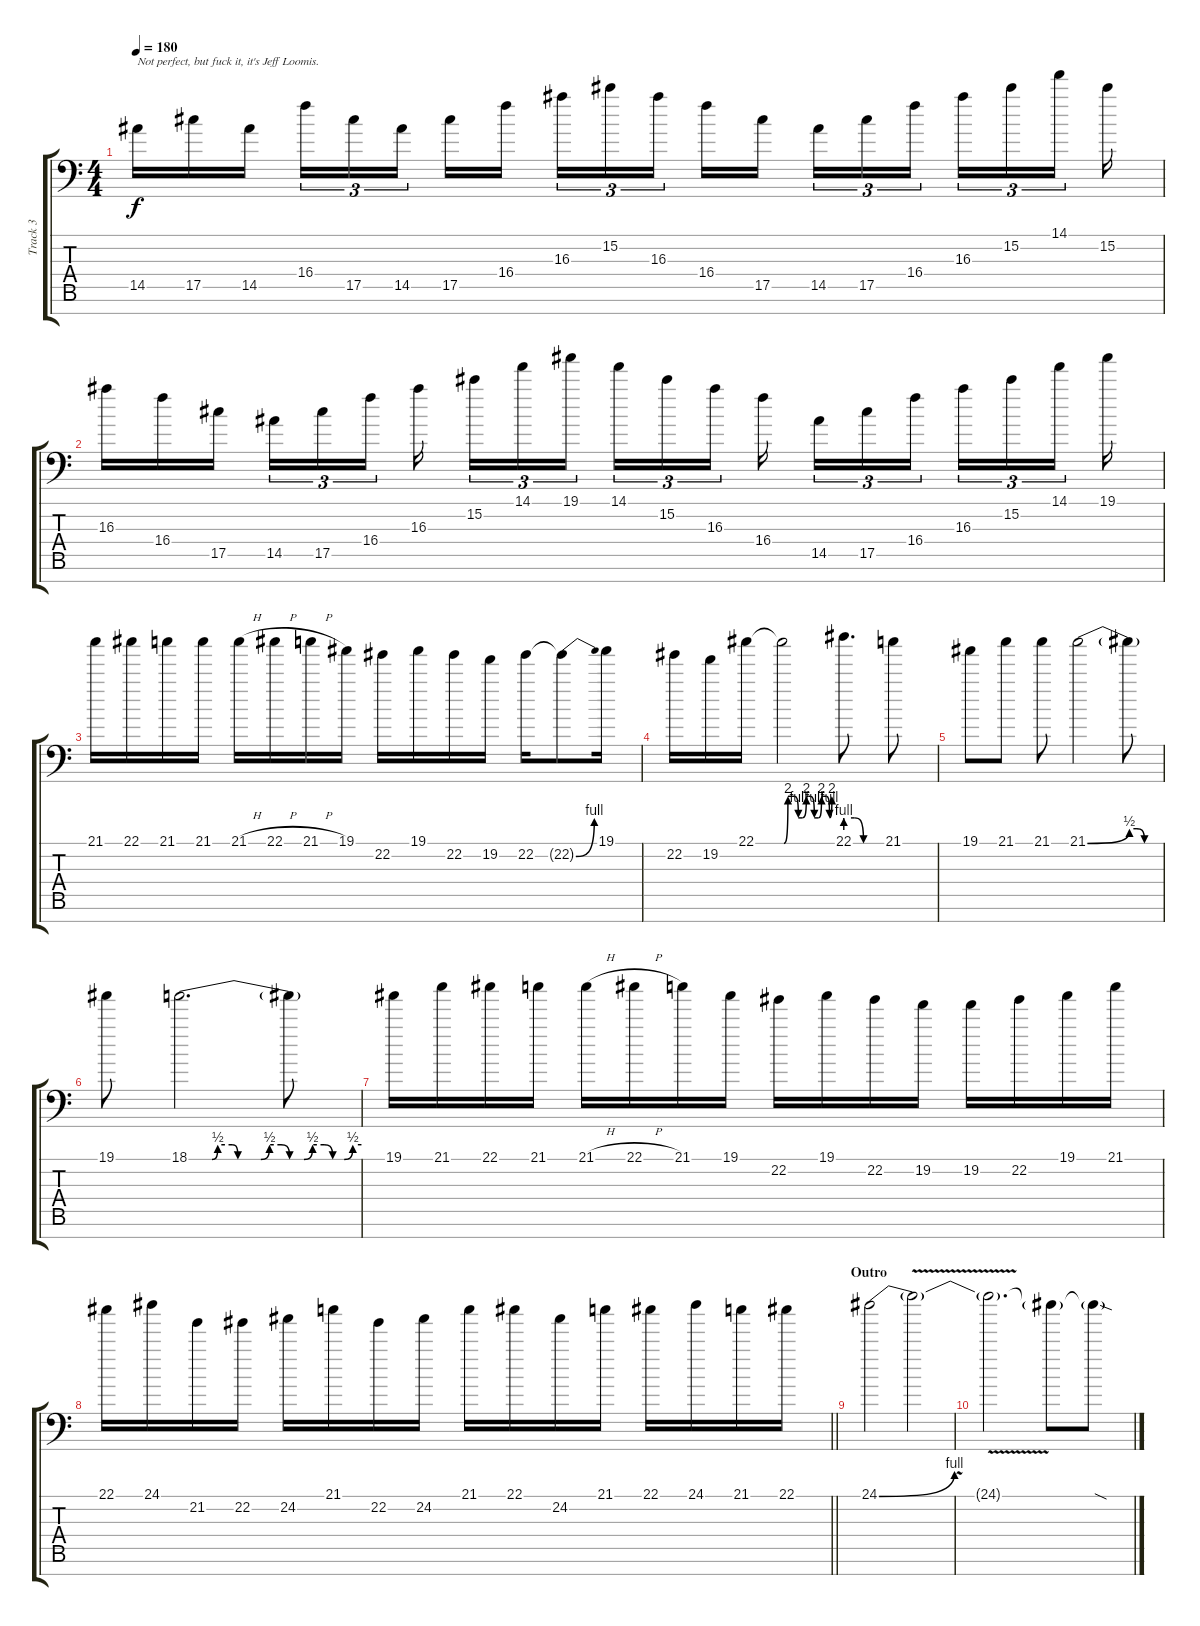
\track ("Track 3" "Track 3") {instrument distortionguitar}
\staff {score tabs}
\tuning (Eb4 Bb3 Gb3 Db3 Ab2 Eb2 Bb1) {hide}
\ts (4 4)
\tempo 180
\clef f4
\ks c
14.5.16{txt "Not perfect, but fuck it, it's Jeff Loomis." dy f} 17.5.16 14.5.16{beam splitsecondary} 16.4.16{tu (3 2)} 17.5.16{tu (3 2)} 14.5.16{tu (3 2) beam splitsecondary} 17.5.16 16.4.16{beam splitsecondary} 16.3.16{tu (3 2)} 15.2.16{tu (3 2)} 16.3.16{tu (3 2) beam splitsecondary} 16.4.16 17.5.16{beam splitsecondary} 14.5.16{tu (3 2)} 17.5.16{tu (3 2)} 16.4.16{tu (3 2) beam splitsecondary} 16.3.16{tu (3 2)} 15.2.16{tu (3 2)} 14.1.16{tu (3 2) beam splitsecondary} 15.2.16 |
16.3.16 16.4.16 17.5.16{beam splitsecondary} 14.5.16{tu (3 2)} 17.5.16{tu (3 2)} 16.4.16{tu (3 2) beam splitsecondary} 16.3.16{beam splitsecondary} 15.2.16{tu (3 2)} 14.1.16{tu (3 2)} 19.1.16{tu (3 2)} 14.1.16{tu (3 2)} 15.2.16{tu (3 2)} 16.3.16{tu (3 2) beam splitsecondary} 16.4.16{beam splitsecondary} 14.5.16{tu (3 2)} 17.5.16{tu (3 2)} 16.4.16{tu (3 2) beam splitsecondary} 16.3.16{tu (3 2)} 15.2.16{tu (3 2)} 14.1.16{tu (3 2) beam splitsecondary} 19.1.16 |
21.1.16 22.1.16 21.1.16 21.1.16 21.1{h}.16 22.1{h}.16 21.1{h}.16 19.1.16 22.2.16 19.1.16 22.2.16 19.2.16 22.2.16 22.2{be (bend 0 0 60 4) t}.8 19.1.16 |
22.2.16 19.2.16 22.1.16 22.1{be (custom 0 0 5 8 9 8 13 8 18 4 23 4 28 8 31 8 33 8 38 4 43 4 47 8 50 8 53 8 57 4 60 8) t}.2 22.1{be (custom 0 4 15 4 30 0 60 0)}.8{d} 21.1.8 |
19.1.8 21.1.8 21.1.8 21.1{be (bend 0 0 60 2)}.2 21.1{be (custom 0 2 15 2 30 0 60 0) t}.8 |
19.1.8 18.1{be (custom 0 0 5 0 8 0 10 2 15 2 17 0 25 0 28 2 32 2 35 0 40 0 43 2 47 2 50 0 54 0 57 2 60 2)}.2{d} 18.1{t}.8 |
19.1.16 21.1.16 22.1.16 21.1.16 21.1{h}.16 22.1{h}.16 21.1.16 19.1.16 22.2.16 19.1.16 22.2.16 19.2.16 19.2.16 22.2.16 19.1.16 21.1.16 |
\barLineRight lightlight
22.1.16 24.1.16 21.2.16 22.2.16 24.2.16 21.1.16 22.2.16 24.2.16 21.1.16 22.1.16 24.2.16 21.1.16 22.1.16 24.1.16 21.1.16 22.1.16 |
\section ("" "Outro")
24.1{be (bend 0 0 60 4)}.2 24.1{v t}.2 |
24.1{t}.2{d volume 4} 24.1{t}.8 24.1{sod t}.8
